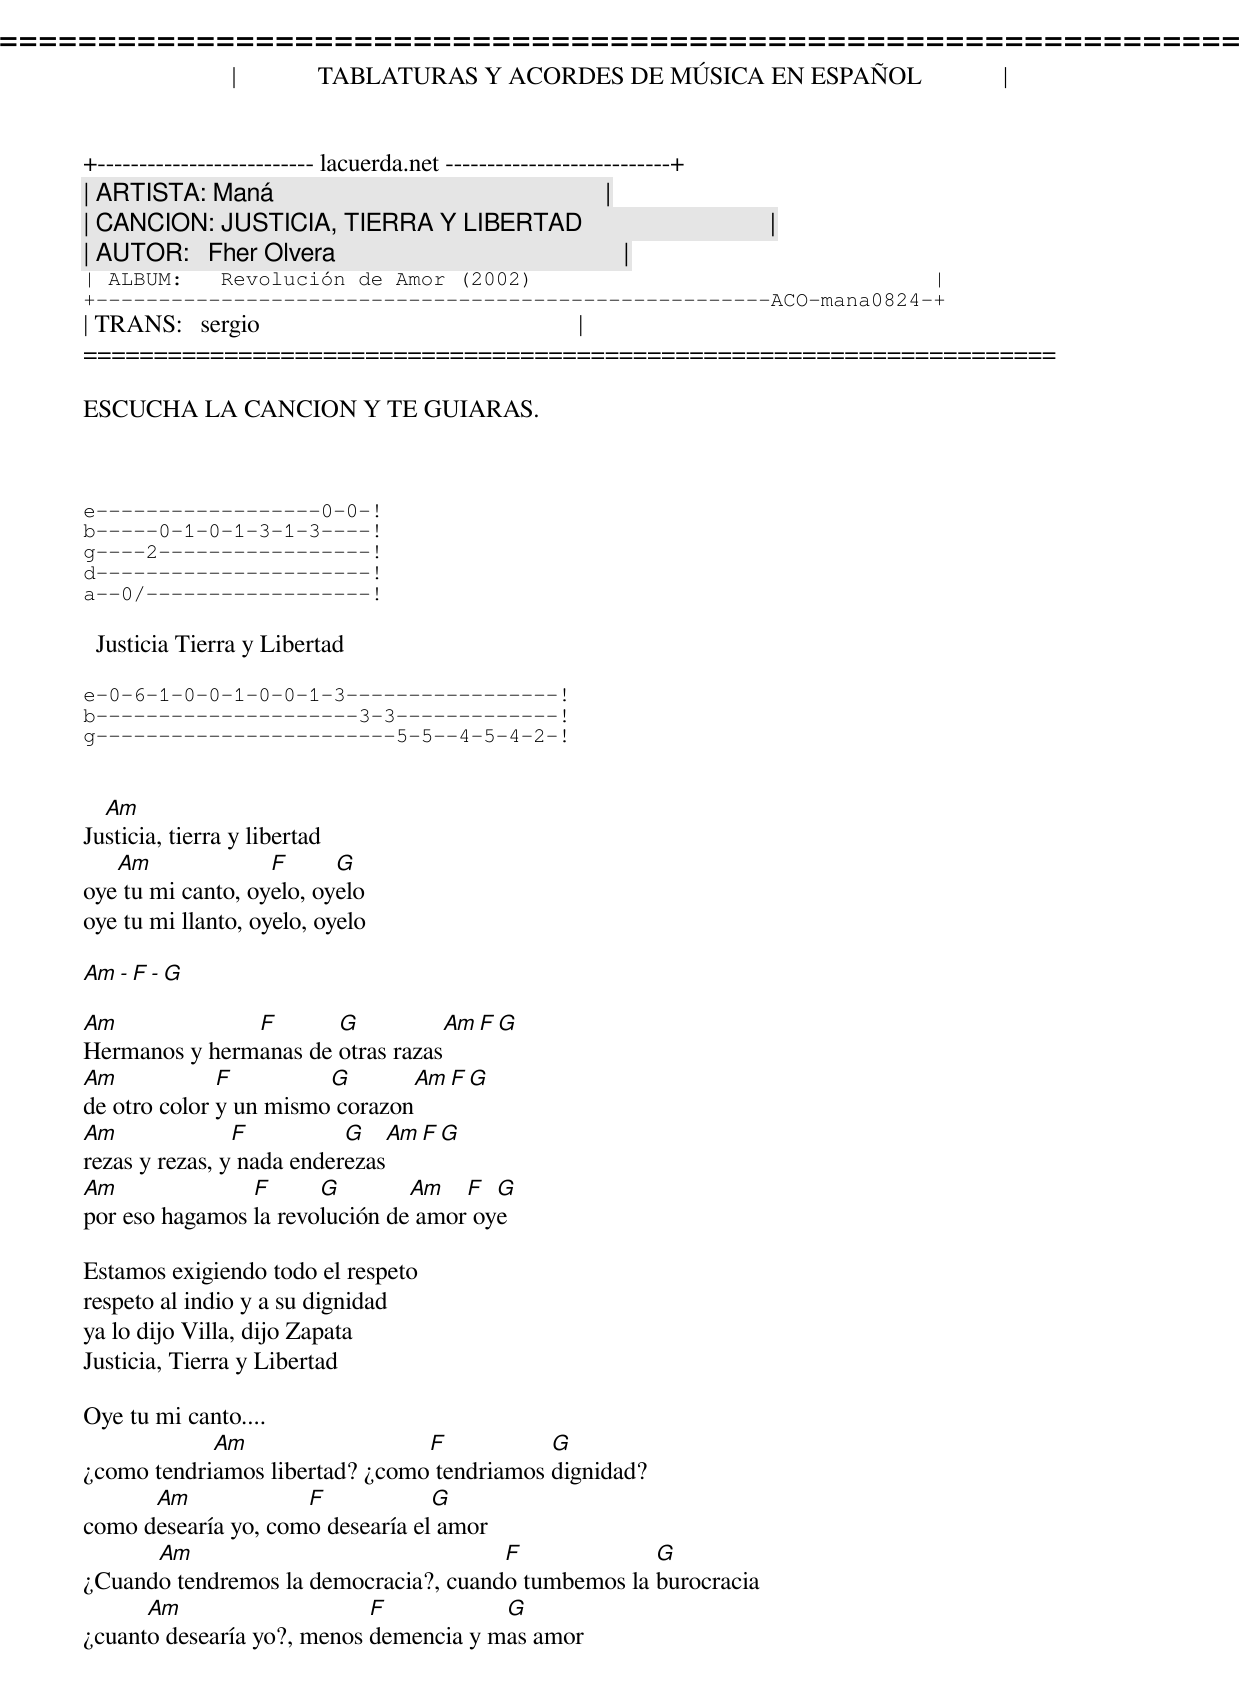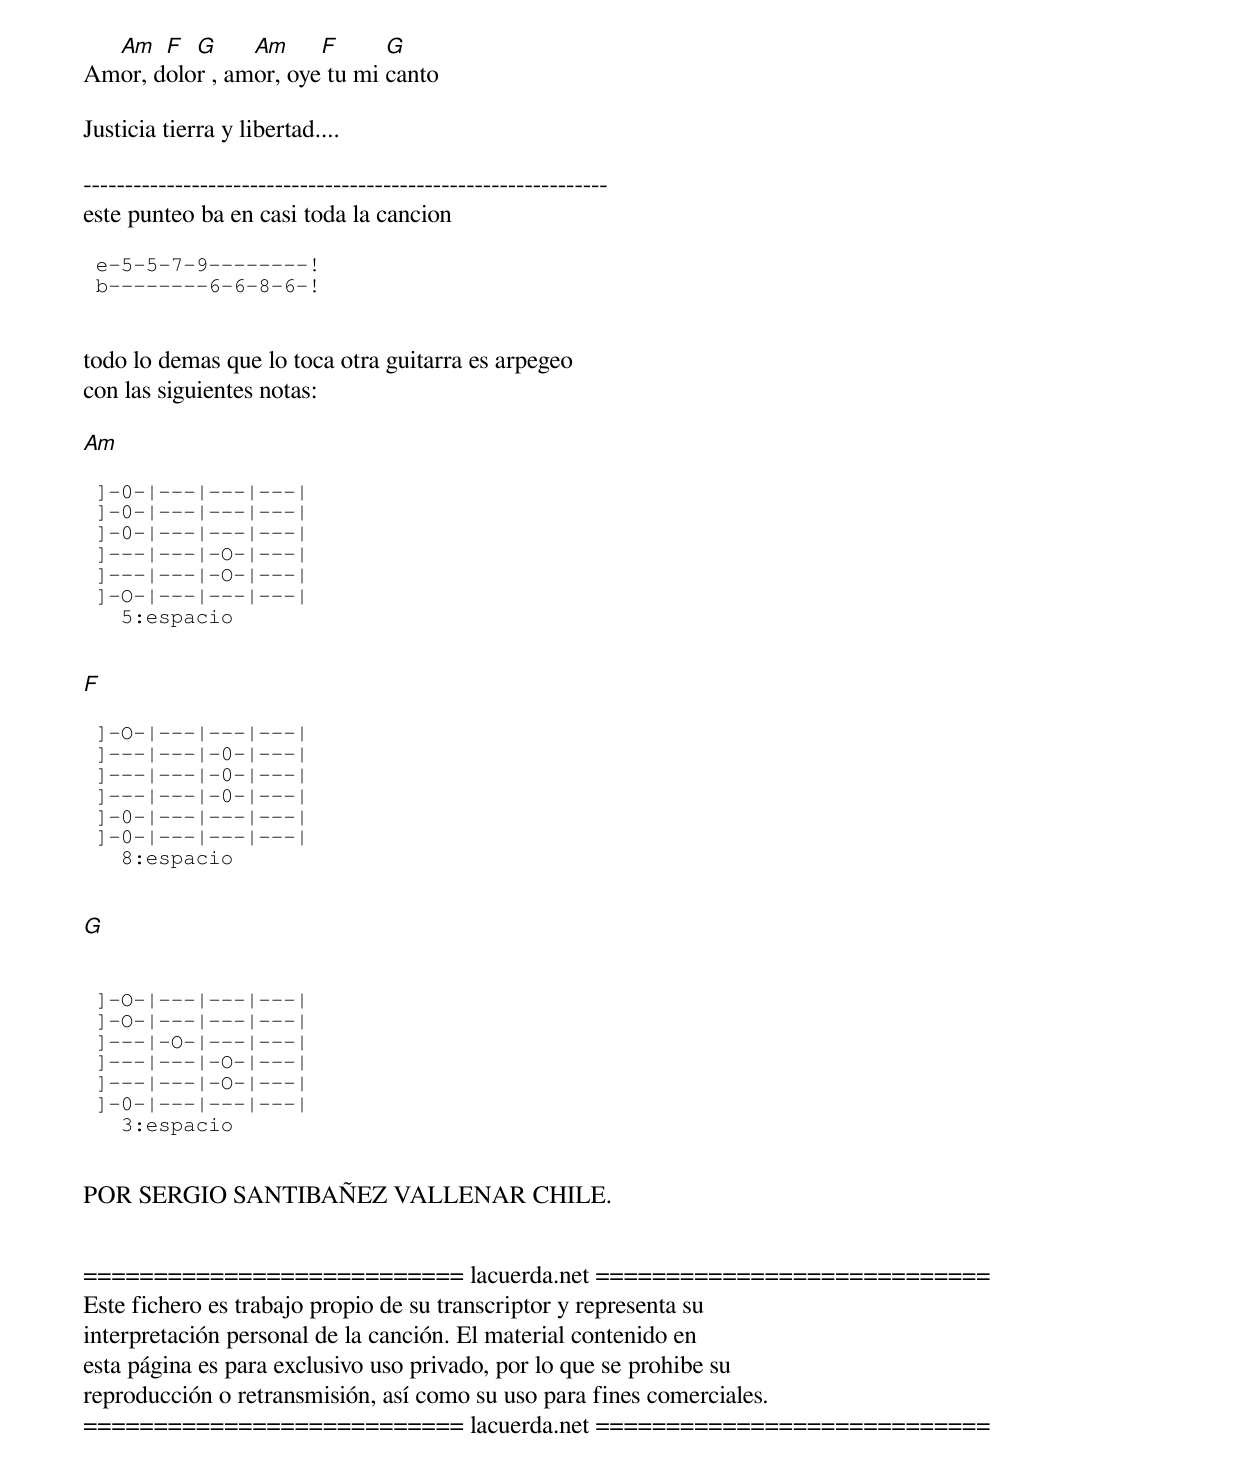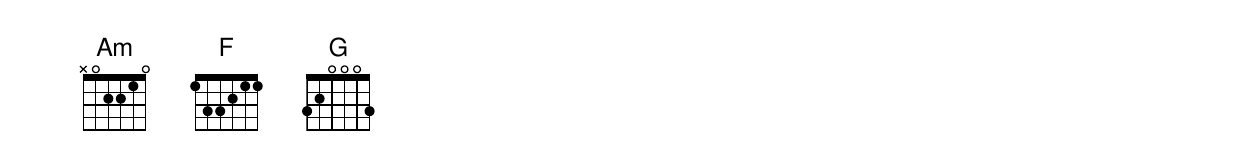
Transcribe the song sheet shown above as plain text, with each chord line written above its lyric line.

=====================================================================
|             TABLATURAS Y ACORDES DE MÚSICA EN ESPAÑOL             |
+-------------------------- lacuerda.net ---------------------------+
| ARTISTA: Maná                                                     |
| CANCION: JUSTICIA, TIERRA Y LIBERTAD                              |
| AUTOR:   Fher Olvera                                              |
| ALBUM:   Revolución de Amor (2002)                                |
+------------------------------------------------------ACO-mana0824-+
| TRANS:   sergio                                                   |
=====================================================================

ESCUCHA LA CANCION Y TE GUIARAS.



e------------------0-0-!
b-----0-1-0-1-3-1-3----!
g----2-----------------!
d----------------------!
a--0/------------------!

  Justicia Tierra y Libertad

e-0-6-1-0-0-1-0-0-1-3-----------------!
b---------------------3-3-------------!
g------------------------5-5--4-5-4-2-!


  Am
Justicia, tierra y libertad
   Am              F      G
oye tu mi canto, oyelo, oyelo
oye tu mi llanto, oyelo, oyelo

Am - F - G

Am             F       G            Am   F  G
Hermanos y hermanas de otras razas
Am            F         G           Am   F  G
de otro color y un mismo corazon
Am              F          G        Am   F  G
rezas y rezas, y nada enderezas
Am              F      G        Am   F  G
por eso hagamos la revolución de amor oye

Estamos exigiendo todo el respeto
respeto al indio y a su dignidad
ya lo dijo Villa, dijo Zapata
Justicia, Tierra y Libertad

Oye tu mi canto....
            Am                  F           G
¿como tendriamos libertad? ¿como tendriamos dignidad?
      Am             F            G
como desearía yo, como desearía el amor
      Am                               F             G
¿Cuando tendremos la democracia?, cuando tumbemos la burocracia
      Am                    F           G
¿cuanto desearía yo?, menos demencia y mas amor
  Am   F  G     Am     F      G
Amor, dolor , amor, oye tu mi canto

Justicia tierra y libertad....

---------------------------------------------------------------
este punteo ba en casi toda la cancion

 e-5-5-7-9--------!
 b--------6-6-8-6-!


todo lo demas que lo toca otra guitarra es arpegeo
con las siguientes notas:

  Am

 ]-0-|---|---|---|
 ]-0-|---|---|---|
 ]-0-|---|---|---|
 ]---|---|-O-|---|
 ]---|---|-O-|---|
 ]-O-|---|---|---|
   5:espacio


   F

 ]-O-|---|---|---|
 ]---|---|-0-|---|
 ]---|---|-0-|---|
 ]---|---|-0-|---|
 ]-0-|---|---|---|
 ]-0-|---|---|---|
   8:espacio


  G


 ]-O-|---|---|---|
 ]-O-|---|---|---|
 ]---|-O-|---|---|
 ]---|---|-O-|---|
 ]---|---|-O-|---|
 ]-0-|---|---|---|
   3:espacio


POR SERGIO SANTIBAÑEZ VALLENAR CHILE.


=========================== lacuerda.net ============================
Este fichero es trabajo propio de su transcriptor y representa su
interpretación personal de la canción. El material contenido en
esta página es para exclusivo uso privado, por lo que se prohibe su
reproducción o retransmisión, así como su uso para fines comerciales.
=========================== lacuerda.net ============================
